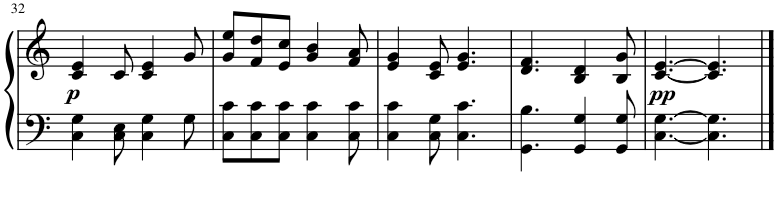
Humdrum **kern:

**kern	**kern	**dynam
*part1	*part1	*part1
*staff2	*staff1	*staff1/2
*I"Piano	*	*
*I'Pno.	*	*
!!LO:PB:g=z
*clefF4	*clefG2	*
*k[]	*k[]	*
*M6/8	*M6/8	*
=32	=32	=32
!	!	!LO:DY:b
4C\ 4G\	4c/ 4e/	p
8C\ 8E\	8c/	.
4C\ 4G\	4c/ 4e/	.
8G\	8g/	.
=33	=33	=33
8C\ 8c\L	8g/ 8ee/L	.
8C\ 8c\	8f/ 8dd/	.
8C\ 8c\J	8e/ 8cc/J	.
4C\ 4c\	4g/ 4b/	.
8C\ 8c\	8f/ 8a/	.
=34	=34	=34
4C\ 4c\	4e/ 4g/	.
8C\ 8G\	8c/ 8e/	.
4.C\ 4.c\	4.e/ 4.g/	.
=35	=35	=35
4.GG\ 4.B\	4.d/ 4.f/	.
4GG/ 4G/	4B/ 4d/	.
8GG/ 8G/	8B/ 8g/	.
=36	=36	=36
!	!	!LO:DY:b
[4.C\ [4.G\	[4.c/ [4.e/	pp
4.C\] 4.G\]	4.c/] 4.e/]	.
==	==	==
*-	*-	*-
